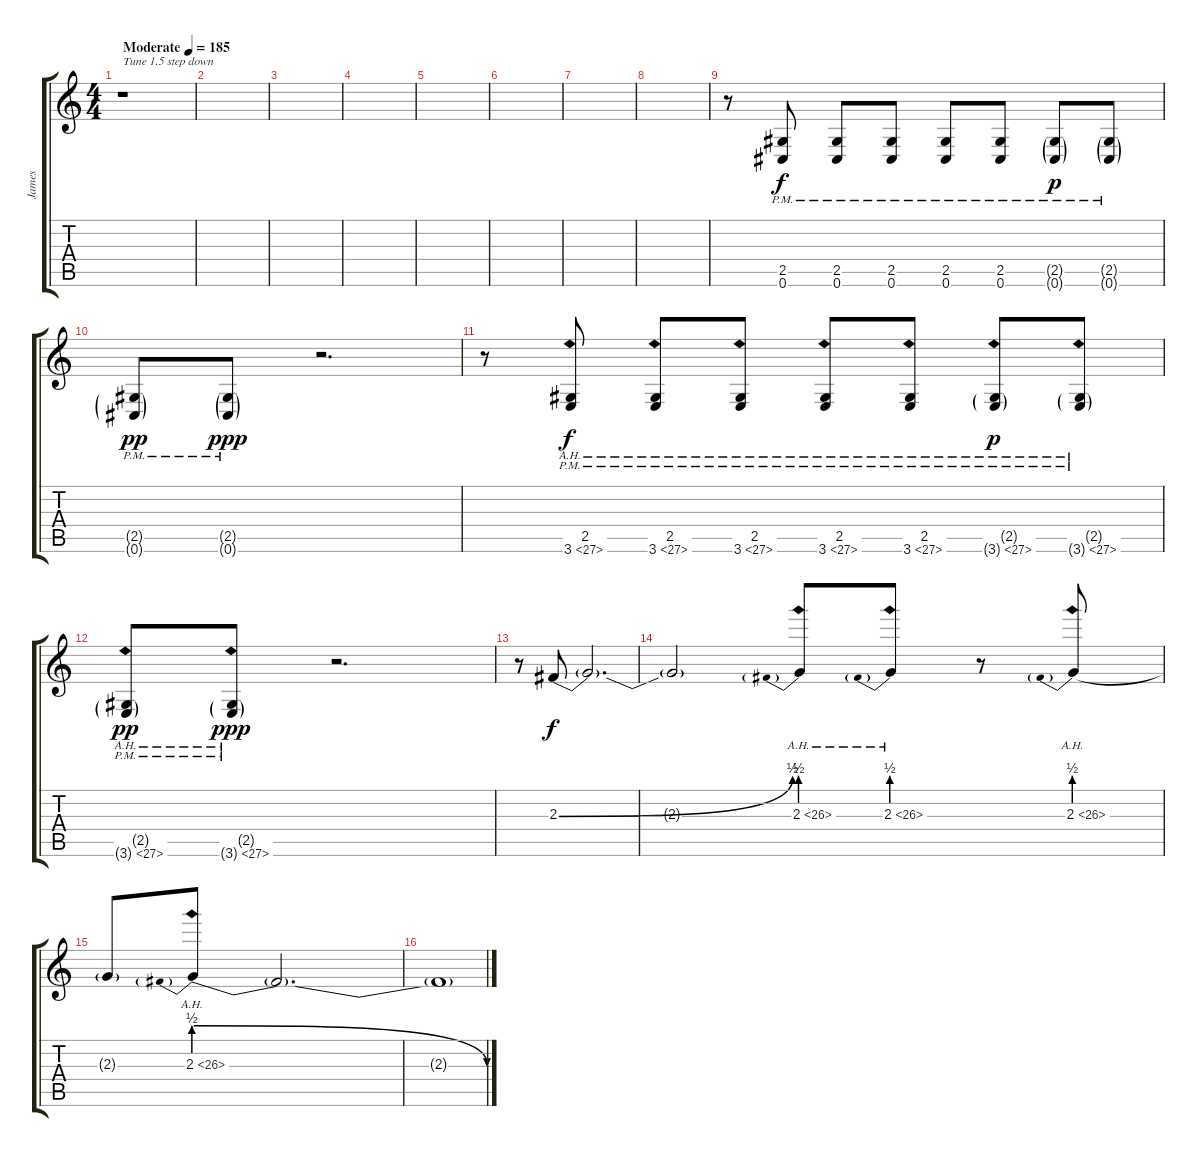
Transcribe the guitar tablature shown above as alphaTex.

\track ("James" "James") {instrument distortionguitar}
\staff {score tabs}
\tuning (Db4 Ab3 E3 B2 Gb2 Db2) {hide}
\ts (4 4)
\tempo (185 "Moderate")
\clef g2
\ks c
r.1{txt "Tune 1.5 step down" dy f instrument distortionguitar} |
|
|
|
|
|
|
|
r.8 (2.5{pm} 0.6{pm}).8 (2.5{pm} 0.6{pm}).8 (2.5{pm} 0.6{pm}).8 (2.5{pm} 0.6{pm}).8 (2.5{pm} 0.6{pm}).8 (2.5{g pm} 0.6{g pm}).8{dy p} (2.5{g pm} 0.6{g pm}).8 |
(2.5{g pm} 0.6{g pm}).8{dy pp} (2.5{g pm} 0.6{g pm}).8{dy ppp} r.2{d} |
r.8 (2.5{pm} 3.6{ah 24 pm}).8{dy f} (2.5{pm} 3.6{ah 24 pm}).8 (2.5{pm} 3.6{ah 24 pm}).8 (2.5{pm} 3.6{ah 24 pm}).8 (2.5{pm} 3.6{ah 24 pm}).8 (2.5{g pm} 3.6{ah 24 g pm}).8{dy p} (2.5{g pm} 3.6{ah 24 g pm}).8 |
(2.5{g} 3.6{ah 24 g pm}).8{dy pp} (2.5{g} 3.6{ah 24 g pm}).8{dy ppp} r.2{d} |
r.8 2.3{be (bend 0 0 60 2)}.8{dy f} 2.3{t}.2{d} |
2.3{t}.2 2.3{be (prebend 0 2 60 2) ah 24}.8 2.3{be (prebend 0 2 60 2) ah 24}.8 r.8 2.3{be (prebend 0 2 60 2) ah 24}.8 |
2.3{t}.8 2.3{be (prebendrelease 0 2 60 0) ah 24}.8 2.3{t}.2{d} |
2.3{t}.1
